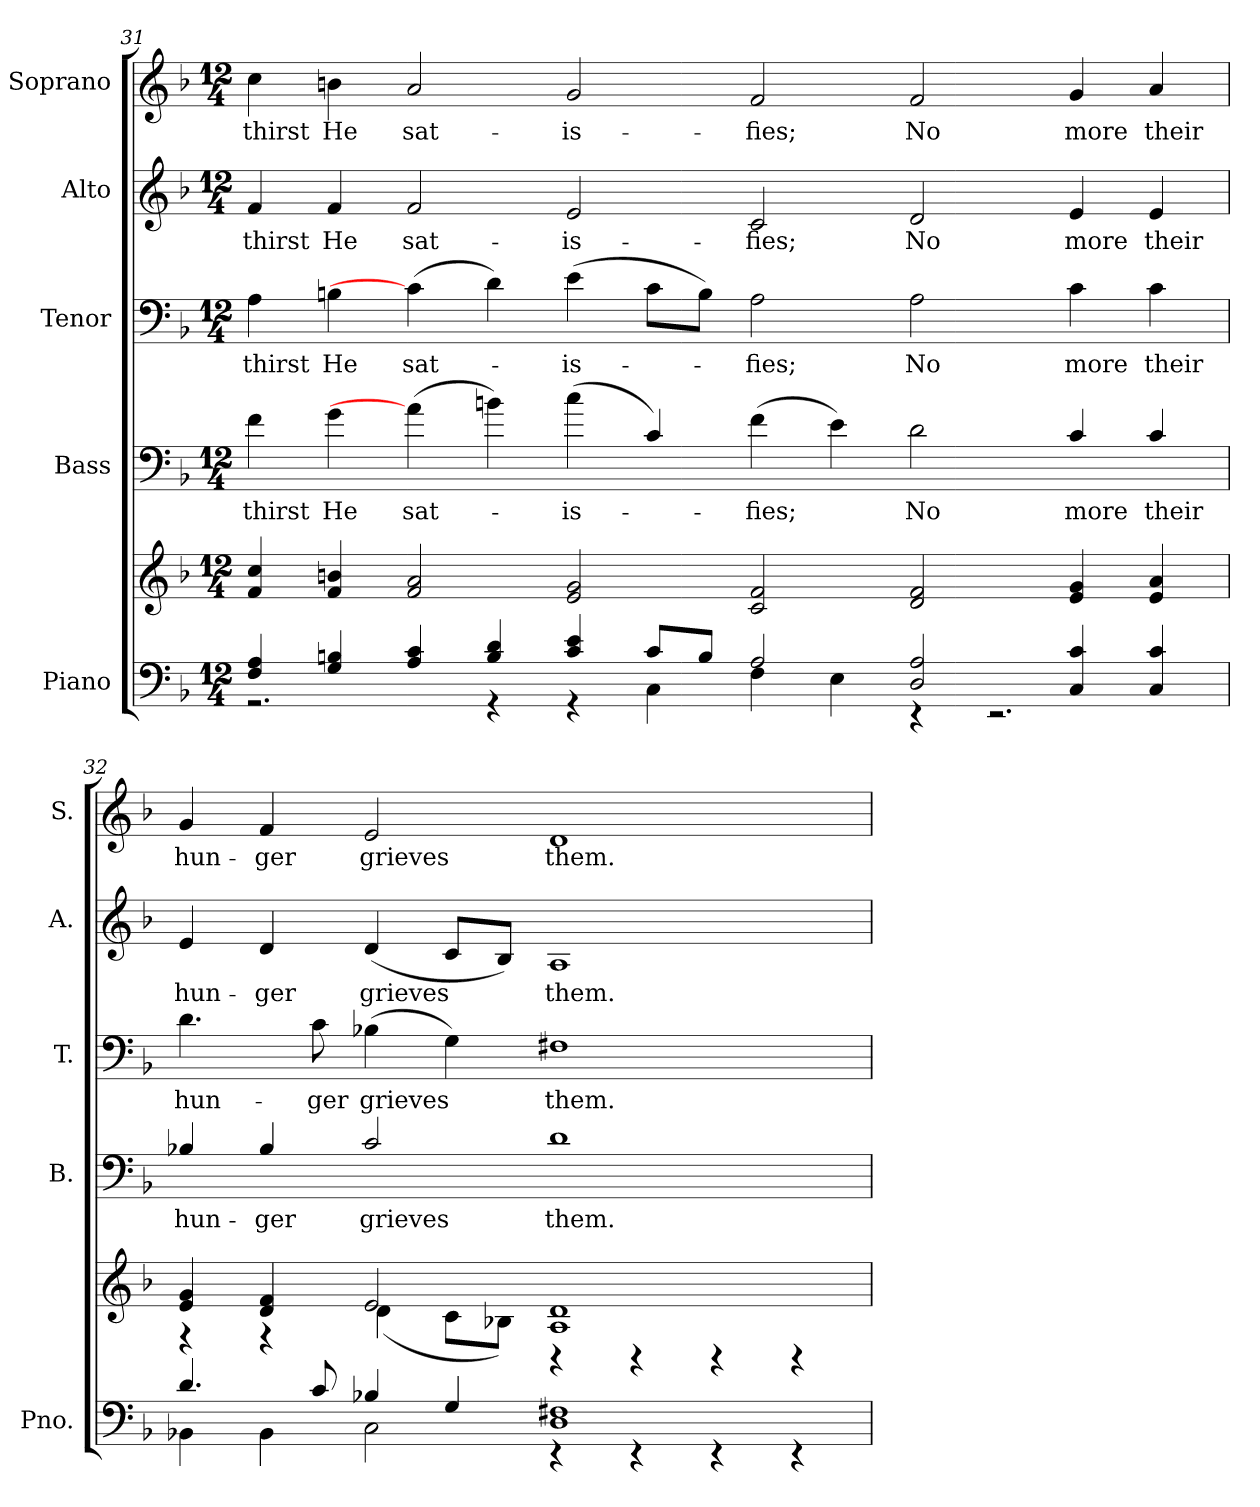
**kern	**kern	**kern	**text	**kern	**text	**kern	**text	**kern	**text
*part5	*part5	*part4	*part4	*part3	*part3	*part2	*part2	*part1	*part1
*staff6	*staff5	*staff4	*staff4	*staff3	*staff3	*staff2	*staff2	*staff1	*staff1
*I"Piano	*	*I"Bass	*	*I"Tenor	*	*I"Alto	*	*I"Soprano	*
*I'Pno.	*	*I'B.	*	*I'T.	*	*I'A.	*	*I'S.	*
!!LO:PB:g=z
*clefF4	*clefG2	*clefF4	*	*clefF4	*	*clefG2	*	*clefG2	*
*	*	*ITrd7c12	*	*	*	*	*	*	*
*k[b-]	*k[b-]	*k[b-]	*	*k[b-]	*	*k[b-]	*	*k[b-]	*
*F:	*F:	*F:	*	*F:	*	*F:	*	*F:	*
*M12/4	*M12/4	*M12/4	*	*M12/4	*	*M12/4	*	*M12/4	*
=31	=31	=31	=31	=31	=31	=31	=31	=31	=31
*^	*	*	*	*	*	*	*	*	*
!	!	!	!	!LO:LY:b:color=#000000	!	!	!	!	!	!
!	!	!	!	!	!	!LO:LY:b:color=#000000	!	!	!	!
!	!	!	!	!	!	!	!	!LO:LY:b:color=#000000	!	!
!	!	!	!	!	!	!	!	!	!	!LO:LY:b:color=#000000
4Fi/ 4Ai	2.r	4fi/ 4cci	4Fi\	thirst	4Ai\	thirst	4fi/	thirst	4cci\	thirst
!	!	!	!	!LO:LY:b:color=#000000	!	!	!	!	!	!
!	!	!	!	!	!	!LO:LY:b:color=#000000	!	!	!	!
!	!	!	!	!	!	!	!	!LO:LY:b:color=#000000	!	!
!	!	!	!	!	!	!	!	!	!	!LO:LY:b:color=#000000
4Gi/ 4Bni	.	4fi/ 4bni	4Gi\	He	4Bni\	He	4fi/	He	4bni\	He
!	!	!	!	!LO:LY:b:color=#000000	!	!	!	!	!	!
!	!	!	!	!	!	!LO:LY:b:color=#000000	!	!	!	!
!	!	!	!	!	!	!	!	!LO:LY:b:color=#000000	!	!
!	!	!	!	!	!	!	!	!	!	!LO:LY:b:color=#000000
4Ai/ 4ci	.	2fi/ 2ai	(4Ai\]	sat-	(4ci\]	sat-	2fi/	sat-	2ai/	sat-
4Bi/ 4di	4r	.	4Bni\)	.	4di\)	.	.	.	.	.
!	!	!	!	!LO:LY:b:color=#000000	!	!	!	!	!	!
!	!	!	!	!	!	!LO:LY:b:color=#000000	!	!	!	!
!	!	!	!	!	!	!	!	!LO:LY:b:color=#000000	!	!
!	!	!	!	!	!	!	!	!	!	!LO:LY:b:color=#000000
4ci/ 4ei	4r	2ei/ 2gi	(4ci\	-is-	(4ei\	-is-	2ei/	-is-	2gi/	-is-
8ci/L	4Ci\	.	4Ci/)	.	8ci\L	.	.	.	.	.
8Bi/J	.	.	.	.	8Bi\J)	.	.	.	.	.
!	!	!	!	!LO:LY:b:color=#000000	!	!	!	!	!	!
!	!	!	!	!	!	!LO:LY:b:color=#000000	!	!	!	!
!	!	!	!	!	!	!	!	!LO:LY:b:color=#000000	!	!
!	!	!	!	!	!	!	!	!	!	!LO:LY:b:color=#000000
2Ai/	4Fi\	2ci/ 2fi	(4Fi\	-fies;	2Ai\	-fies;	2ci/	-fies;	2fi/	-fies;
.	4Ei\	.	4Ei\)	.	.	.	.	.	.	.
!	!	!	!	!LO:LY:b:color=#000000	!	!	!	!	!	!
!	!	!	!	!	!	!LO:LY:b:color=#000000	!	!	!	!
!	!	!	!	!	!	!	!	!LO:LY:b:color=#000000	!	!
!	!	!	!	!	!	!	!	!	!	!LO:LY:b:color=#000000
2Di/ 2Ai	4r	2di/ 2fi	2Di\	No	2Ai\	No	2di/	No	2fi/	No
.	2.r	.	.	.	.	.	.	.	.	.
!	!	!	!	!LO:LY:b:color=#000000	!	!	!	!	!	!
!	!	!	!	!	!	!LO:LY:b:color=#000000	!	!	!	!
!	!	!	!	!	!	!	!	!LO:LY:b:color=#000000	!	!
!	!	!	!	!	!	!	!	!	!	!LO:LY:b:color=#000000
4Ci/ 4ci	.	4ei/ 4gi	4Ci/	more	4ci\	more	4ei/	more	4gi/	more
!	!	!	!	!LO:LY:b:color=#000000	!	!	!	!	!	!
!	!	!	!	!	!	!LO:LY:b:color=#000000	!	!	!	!
!	!	!	!	!	!	!	!	!LO:LY:b:color=#000000	!	!
!	!	!	!	!	!	!	!	!	!	!LO:LY:b:color=#000000
4Ci/ 4ci	.	4ei/ 4ai	4Ci/	their	4ci\	their	4ei/	their	4ai/	their
!!LO:PB:g=z
=32	=32	=32	=32	=32	=32	=32	=32	=32	=32	=32
*	*	*^	*	*	*	*	*	*	*	*
!	!	!	!	!	!LO:LY:b:color=#000000	!	!	!	!	!	!
!	!	!	!	!	!	!	!LO:LY:b:color=#000000	!	!	!	!
!	!	!	!	!	!	!	!	!	!LO:LY:b:color=#000000	!	!
!	!	!	!	!	!	!	!	!	!	!	!LO:LY:b:color=#000000
4.di/	4BB-Xi\	4ei/ 4gi	4r	4BB-Xi/	hun-	4.di\	hun-	4ei/	hun-	4gi/	hun-
!	!	!	!	!	!LO:LY:b:color=#000000	!	!	!	!	!	!
!	!	!	!	!	!	!	!	!	!LO:LY:b:color=#000000	!	!
!	!	!	!	!	!	!	!	!	!	!	!LO:LY:b:color=#000000
.	4BB-i\	4di/ 4fi	4r	4BB-i/	-ger	.	.	4di/	-ger	4fi/	-ger
!	!	!	!	!	!	!	!LO:LY:b:color=#000000	!	!	!	!
8ci/	.	.	.	.	.	8ci\	-ger	.	.	.	.
!	!	!	!	!	!LO:LY:b:color=#000000	!	!	!	!	!	!
!	!	!	!	!	!	!	!LO:LY:b:color=#000000	!	!	!	!
!	!	!	!	!	!	!	!	!	!LO:LY:b:color=#000000	!	!
!	!	!	!	!	!	!	!	!	!	!	!LO:LY:b:color=#000000
4B-Xi/	2Ci\	2ei/	(4di\	2Ci/	grieves	(4B-Xi\	grieves	(4di/	grieves	2ei/	grieves
4Gi/	.	.	8ci\L	.	.	4Gi\)	.	8ci/L	.	.	.
.	.	.	8B-Xi\J)	.	.	.	.	8B-i/J)	.	.	.
!	!	!	!	!	!LO:LY:b:color=#000000	!	!	!	!	!	!
!	!	!	!	!	!	!	!LO:LY:b:color=#000000	!	!	!	!
!	!	!	!	!	!	!	!	!	!LO:LY:b:color=#000000	!	!
!	!	!	!	!	!	!	!	!	!	!	!LO:LY:b:color=#000000
1Di 1F#Xi	4r	1Ai 1di	4r	1Di	them.	1F#Xi	them.	1Ai	them.	1di	them.
.	4r	.	4r	.	.	.	.	.	.	.	.
.	4r	.	4r	.	.	.	.	.	.	.	.
.	4r	.	4r	.	.	.	.	.	.	.	.
*v	*v	*	*	*	*	*	*	*	*	*	*
*	*v	*v	*	*	*	*	*	*	*	*
=	=	=	=	=	=	=	=	=	=
*-	*-	*-	*-	*-	*-	*-	*-	*-	*-
